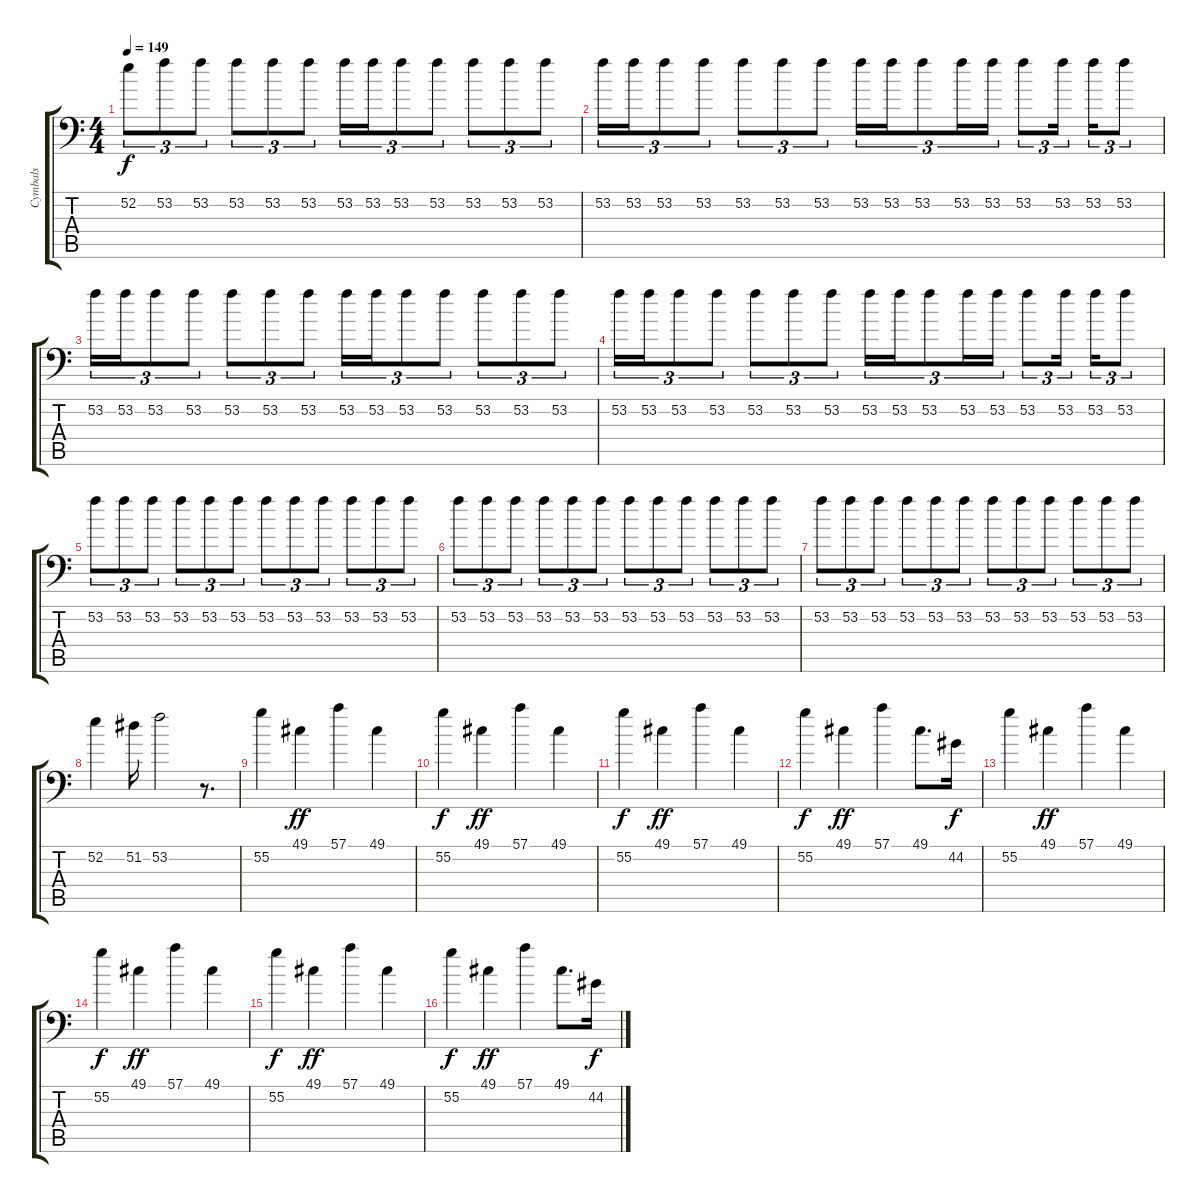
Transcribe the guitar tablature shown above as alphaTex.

\track ("Cymbals" "Cymbals") {instrument acousticgrandpiano}
\staff {score tabs}
\tuning (C-1 C-1 C-1 C-1 C-1 C-1) {hide}
\ts (4 4)
\tempo 149
\clef f4
\ks c
52.2.8{tu (3 2) dy f} 53.2.8{tu (3 2)} 53.2.8{tu (3 2)} 53.2.8{tu (3 2)} 53.2.8{tu (3 2)} 53.2.8{tu (3 2)} 53.2.16{tu (3 2)} 53.2.16{tu (3 2)} 53.2.8{tu (3 2)} 53.2.8{tu (3 2)} 53.2.8{tu (3 2)} 53.2.8{tu (3 2)} 53.2.8{tu (3 2)} |
53.2.16{tu (3 2)} 53.2.16{tu (3 2)} 53.2.8{tu (3 2)} 53.2.8{tu (3 2)} 53.2.8{tu (3 2)} 53.2.8{tu (3 2)} 53.2.8{tu (3 2)} 53.2.16{tu (3 2)} 53.2.16{tu (3 2)} 53.2.8{tu (3 2)} 53.2.16{tu (3 2)} 53.2.16{tu (3 2)} 53.2.8{tu (3 2)} 53.2.16{tu (3 2)} 53.2.16{tu (3 2)} 53.2.8{tu (3 2)} |
53.2.16{tu (3 2)} 53.2.16{tu (3 2)} 53.2.8{tu (3 2)} 53.2.8{tu (3 2)} 53.2.8{tu (3 2)} 53.2.8{tu (3 2)} 53.2.8{tu (3 2)} 53.2.16{tu (3 2)} 53.2.16{tu (3 2)} 53.2.8{tu (3 2)} 53.2.8{tu (3 2)} 53.2.8{tu (3 2)} 53.2.8{tu (3 2)} 53.2.8{tu (3 2)} |
53.2.16{tu (3 2)} 53.2.16{tu (3 2)} 53.2.8{tu (3 2)} 53.2.8{tu (3 2)} 53.2.8{tu (3 2)} 53.2.8{tu (3 2)} 53.2.8{tu (3 2)} 53.2.16{tu (3 2)} 53.2.16{tu (3 2)} 53.2.8{tu (3 2)} 53.2.16{tu (3 2)} 53.2.16{tu (3 2)} 53.2.8{tu (3 2)} 53.2.16{tu (3 2)} 53.2.16{tu (3 2)} 53.2.8{tu (3 2)} |
53.2.8{tu (3 2)} 53.2.8{tu (3 2)} 53.2.8{tu (3 2)} 53.2.8{tu (3 2)} 53.2.8{tu (3 2)} 53.2.8{tu (3 2)} 53.2.8{tu (3 2)} 53.2.8{tu (3 2)} 53.2.8{tu (3 2)} 53.2.8{tu (3 2)} 53.2.8{tu (3 2)} 53.2.8{tu (3 2)} |
53.2.8{tu (3 2)} 53.2.8{tu (3 2)} 53.2.8{tu (3 2)} 53.2.8{tu (3 2)} 53.2.8{tu (3 2)} 53.2.8{tu (3 2)} 53.2.8{tu (3 2)} 53.2.8{tu (3 2)} 53.2.8{tu (3 2)} 53.2.8{tu (3 2)} 53.2.8{tu (3 2)} 53.2.8{tu (3 2)} |
53.2.8{tu (3 2)} 53.2.8{tu (3 2)} 53.2.8{tu (3 2)} 53.2.8{tu (3 2)} 53.2.8{tu (3 2)} 53.2.8{tu (3 2)} 53.2.8{tu (3 2)} 53.2.8{tu (3 2)} 53.2.8{tu (3 2)} 53.2.8{tu (3 2)} 53.2.8{tu (3 2)} 53.2.8{tu (3 2)} |
52.2.4 51.2.16 53.2.2 r.8{d} |
55.2.4 49.1.4{dy ff} 57.1.4 49.1.4 |
55.2.4{dy f} 49.1.4{dy ff} 57.1.4 49.1.4 |
55.2.4{dy f} 49.1.4{dy ff} 57.1.4 49.1.4 |
55.2.4{dy f} 49.1.4{dy ff} 57.1.4 49.1.8{d} 44.2.16{dy f} |
55.2.4 49.1.4{dy ff} 57.1.4 49.1.4 |
55.2.4{dy f} 49.1.4{dy ff} 57.1.4 49.1.4 |
55.2.4{dy f} 49.1.4{dy ff} 57.1.4 49.1.4 |
55.2.4{dy f} 49.1.4{dy ff} 57.1.4 49.1.8{d} 44.2.16{dy f}
